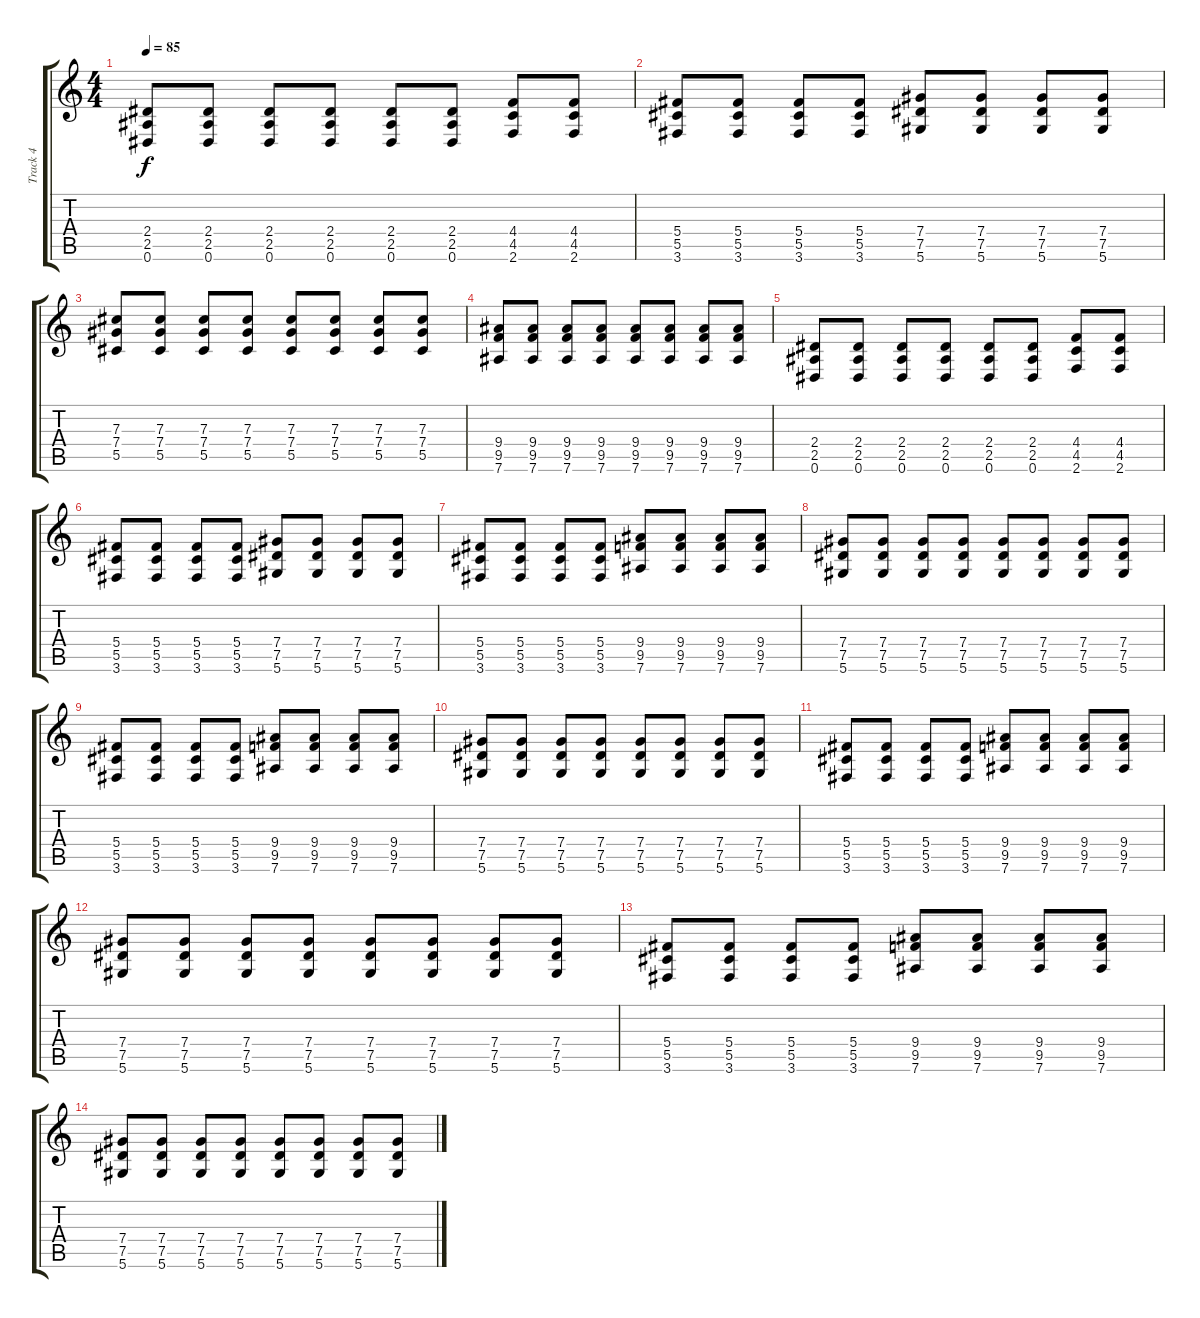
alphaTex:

\track ("Track 4" "Track 4") {instrument distortionguitar}
\staff {score tabs}
\tuning (Eb4 Bb3 Gb3 Db3 Ab2 Eb2) {hide}
\ts (4 4)
\tempo 85
\clef g2
\ks c
(2.4 2.5 0.6).8{dy f} (2.4 2.5 0.6).8 (2.4 2.5 0.6).8 (2.4 2.5 0.6).8 (2.4 2.5 0.6).8 (2.4 2.5 0.6).8 (4.4 4.5 2.6).8 (4.4 4.5 2.6).8 |
(5.4 5.5 3.6).8 (5.4 5.5 3.6).8 (5.4 5.5 3.6).8 (5.4 5.5 3.6).8 (7.4 7.5 5.6).8 (7.4 7.5 5.6).8 (7.4 7.5 5.6).8 (7.4 7.5 5.6).8 |
(7.3 7.4 5.5).8 (7.3 7.4 5.5).8 (7.3 7.4 5.5).8 (7.3 7.4 5.5).8 (7.3 7.4 5.5).8 (7.3 7.4 5.5).8 (7.3 7.4 5.5).8 (7.3 7.4 5.5).8 |
(9.4 9.5 7.6).8 (9.4 9.5 7.6).8 (9.4 9.5 7.6).8 (9.4 9.5 7.6).8 (9.4 9.5 7.6).8 (9.4 9.5 7.6).8 (9.4 9.5 7.6).8 (9.4 9.5 7.6).8 |
(2.4 2.5 0.6).8 (2.4 2.5 0.6).8 (2.4 2.5 0.6).8 (2.4 2.5 0.6).8 (2.4 2.5 0.6).8 (2.4 2.5 0.6).8 (4.4 4.5 2.6).8 (4.4 4.5 2.6).8 |
(5.4 5.5 3.6).8 (5.4 5.5 3.6).8 (5.4 5.5 3.6).8 (5.4 5.5 3.6).8 (7.4 7.5 5.6).8 (7.4 7.5 5.6).8 (7.4 7.5 5.6).8 (7.4 7.5 5.6).8 |
(5.4 5.5 3.6).8 (5.4 5.5 3.6).8 (5.4 5.5 3.6).8 (5.4 5.5 3.6).8 (9.4 9.5 7.6).8 (9.4 9.5 7.6).8 (9.4 9.5 7.6).8 (9.4 9.5 7.6).8 |
(7.4 7.5 5.6).8 (7.4 7.5 5.6).8 (7.4 7.5 5.6).8 (7.4 7.5 5.6).8 (7.4 7.5 5.6).8 (7.4 7.5 5.6).8 (7.4 7.5 5.6).8 (7.4 7.5 5.6).8 |
(5.4 5.5 3.6).8 (5.4 5.5 3.6).8 (5.4 5.5 3.6).8 (5.4 5.5 3.6).8 (9.4 9.5 7.6).8 (9.4 9.5 7.6).8 (9.4 9.5 7.6).8 (9.4 9.5 7.6).8 |
(7.4 7.5 5.6).8 (7.4 7.5 5.6).8 (7.4 7.5 5.6).8 (7.4 7.5 5.6).8 (7.4 7.5 5.6).8 (7.4 7.5 5.6).8 (7.4 7.5 5.6).8 (7.4 7.5 5.6).8 |
(5.4 5.5 3.6).8 (5.4 5.5 3.6).8 (5.4 5.5 3.6).8 (5.4 5.5 3.6).8 (9.4 9.5 7.6).8 (9.4 9.5 7.6).8 (9.4 9.5 7.6).8 (9.4 9.5 7.6).8 |
(7.4 7.5 5.6).8 (7.4 7.5 5.6).8 (7.4 7.5 5.6).8 (7.4 7.5 5.6).8 (7.4 7.5 5.6).8 (7.4 7.5 5.6).8 (7.4 7.5 5.6).8 (7.4 7.5 5.6).8 |
(5.4 5.5 3.6).8 (5.4 5.5 3.6).8 (5.4 5.5 3.6).8 (5.4 5.5 3.6).8 (9.4 9.5 7.6).8 (9.4 9.5 7.6).8 (9.4 9.5 7.6).8 (9.4 9.5 7.6).8 |
(7.4 7.5 5.6).8 (7.4 7.5 5.6).8 (7.4 7.5 5.6).8 (7.4 7.5 5.6).8 (7.4 7.5 5.6).8 (7.4 7.5 5.6).8 (7.4 7.5 5.6).8 (7.4 7.5 5.6).8
